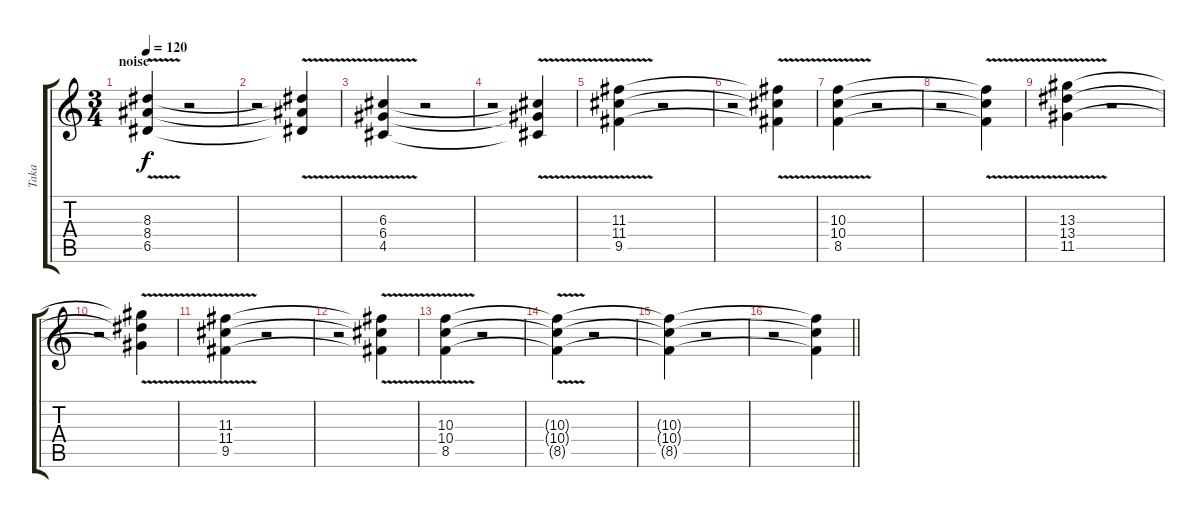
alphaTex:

\track ("Taka" "Taka") {instrument electricguitarjazz}
\staff {score tabs}
\tuning (E4 B3 G3 D3 A2 E2) {hide}
\ts (3 4)
\section ("" "noise")
\tempo 120
\clef g2
\ks c
(8.3 8.4{v} 6.5).4{dy f instrument distortionguitar} r.2 |
r.2 (8.3{t} 8.4{t} 6.5{t}).4 |
(6.3 6.4 4.5{v}).4 r.2 |
r.2 (6.3{t} 6.4{t} 4.5{t}).4 |
(11.3 11.4 9.5{v}).4 r.2 |
r.2 (11.3{t} 11.4{t} 9.5{t}).4 |
(10.3{v} 10.4{v} 8.5{v}).4 r.2 |
r.2 (10.3{t} 10.4{t} 8.5{t}).4 |
(13.3 13.4 11.5{v}).4 r.2 |
r.2 (13.3{t} 13.4{t} 11.5{t}).4 |
(11.3 11.4 9.5{v}).4 r.2 |
r.2 (11.3{t} 11.4{t} 9.5{t}).4 |
(10.3 10.4 8.5{v}).4 r.2 |
(10.3{t} 10.4{t} 8.5{t}).4 r.2 |
(10.3{t} 10.4{t} 8.5{t}).4 r.2 |
\barLineRight lightlight
r.2 (10.3{t} 10.4{t} 8.5{t}).4
